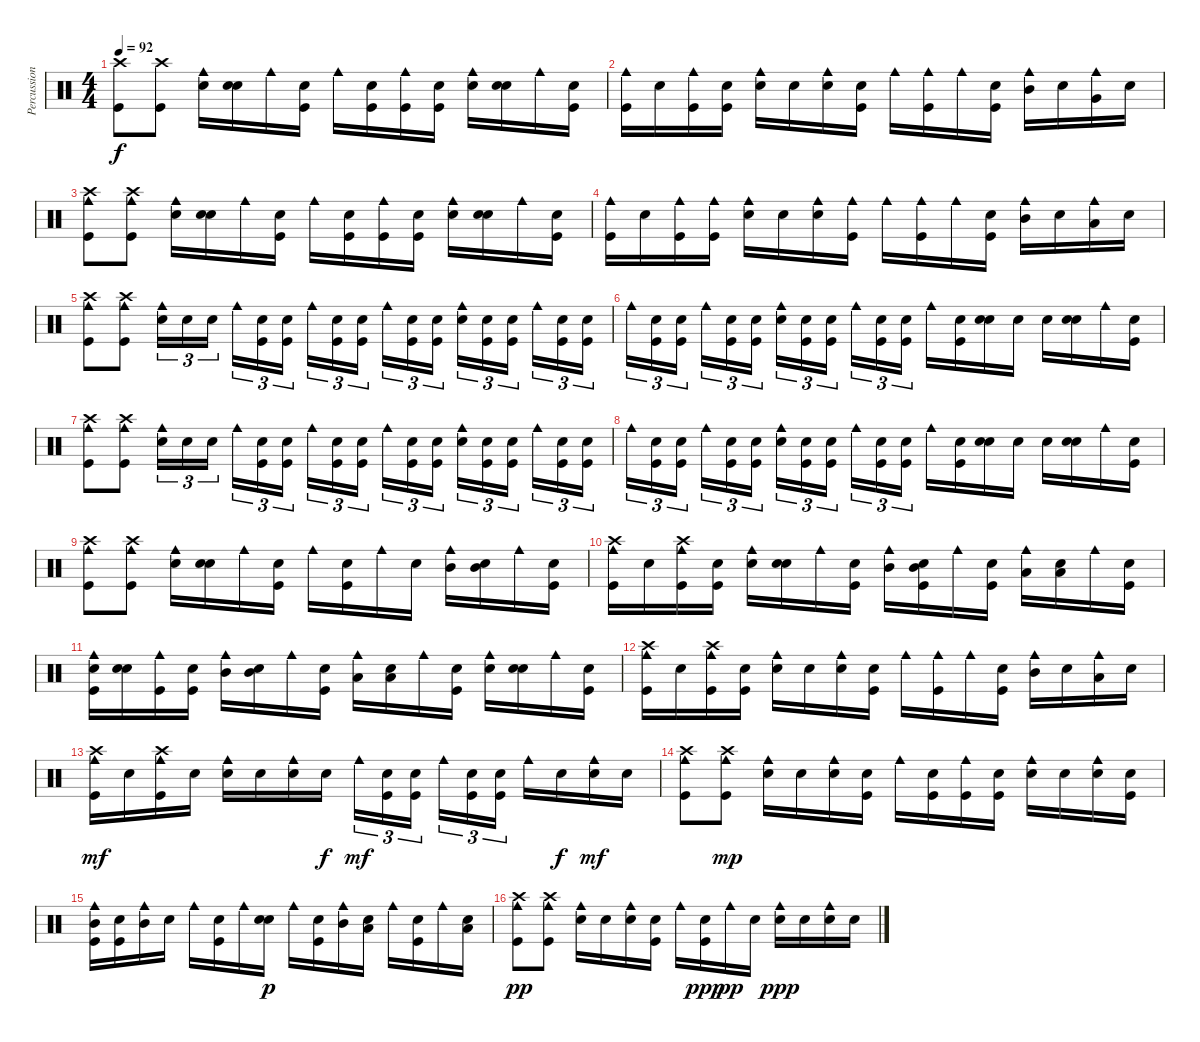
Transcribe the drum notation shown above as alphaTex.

\track ("Percussion" "Percussion") {instrument percussion}
\staff {score}
\articulation defaults
\ts (4 4)
\tempo 92
\clef neutral
\ks c
("Crash high (hit)" "Kick (hit)").8{dy f} ("Crash high (hit)" "Kick (hit)").8 ("Cowbell medium (hit)" "Snare (hit) 2").16 ("Snare (hit)" "Snare (hit) 2").16 "Cowbell medium (hit)".16 ("Snare (hit)" "Kick (hit)").16 "Cowbell medium (hit)".16 ("Snare (hit)" "Kick (hit)").16 ("Cowbell medium (hit)" "Kick (hit)").16 ("Snare (hit)" "Kick (hit)").16 ("Cowbell medium (hit)" "Snare (hit) 2").16 ("Snare (hit)" "Snare (hit) 2").16 "Cowbell medium (hit)".16 ("Snare (hit)" "Kick (hit)").16 |
("Cowbell medium (hit)" "Kick (hit)").16 "Snare (hit)".16 ("Cowbell medium (hit)" "Kick (hit)").16 ("Snare (hit)" "Kick (hit)").16 ("Cowbell medium (hit)" "Snare (hit) 2").16 "Snare (hit)".16 ("Cowbell medium (hit)" "Snare (hit) 2").16 ("Snare (hit)" "Kick (hit)").16 "Cowbell medium (hit)".16 ("Cowbell medium (hit)" "Kick (hit)").16 "Cowbell medium (hit)".16 ("Snare (hit)" "Kick (hit)").16 ("Cowbell medium (hit)" "Mid Tom (hit)").16 "Snare (hit)".16 ("Cowbell medium (hit)" "Very Low Tom (hit)").16 "Snare (hit)".16 |
("Cowbell medium (hit)" "Crash high (hit)" "Kick (hit)").8 ("Cowbell medium (hit)" "Crash high (hit)" "Kick (hit)").8 ("Cowbell medium (hit)" "Snare (hit) 2").16 ("Snare (hit)" "Snare (hit) 2").16 "Cowbell medium (hit)".16 ("Snare (hit)" "Kick (hit)").16 "Cowbell medium (hit)".16 ("Snare (hit)" "Kick (hit)").16 ("Cowbell medium (hit)" "Kick (hit)").16 ("Snare (hit)" "Kick (hit)").16 ("Cowbell medium (hit)" "Snare (hit) 2").16 ("Snare (hit)" "Snare (hit) 2").16 "Cowbell medium (hit)".16 ("Snare (hit)" "Kick (hit)").16 |
("Cowbell medium (hit)" "Kick (hit)").16 "Snare (hit)".16 ("Cowbell medium (hit)" "Kick (hit)").16 ("Cowbell medium (hit)" "Kick (hit)").16 ("Cowbell medium (hit)" "Snare (hit) 2").16 "Snare (hit)".16 ("Cowbell medium (hit)" "Snare (hit) 2").16 ("Cowbell medium (hit)" "Kick (hit)").16 "Cowbell medium (hit)".16 ("Cowbell medium (hit)" "Kick (hit)").16 "Cowbell medium (hit)".16 ("Snare (hit)" "Kick (hit)").16 ("Cowbell medium (hit)" "Mid Tom (hit)").16 "Snare (hit)".16 ("Cowbell medium (hit)" "Low Tom (hit)").16 "Snare (hit)".16 |
("Cowbell medium (hit)" "Crash high (hit)" "Kick (hit)").8 ("Cowbell medium (hit)" "Crash high (hit)" "Kick (hit)").8 ("Cowbell medium (hit)" "Snare (hit) 2").16{tu (3 2)} "Snare (hit)".16{tu (3 2)} "Snare (hit)".16{tu (3 2)} "Cowbell medium (hit)".16{tu (3 2)} ("Snare (hit)" "Kick (hit)").16{tu (3 2)} ("Snare (hit)" "Kick (hit)").16{tu (3 2)} "Cowbell medium (hit)".16{tu (3 2)} ("Snare (hit)" "Kick (hit)").16{tu (3 2)} ("Snare (hit)" "Kick (hit)").16{tu (3 2)} "Cowbell medium (hit)".16{tu (3 2)} ("Snare (hit)" "Kick (hit)").16{tu (3 2)} ("Snare (hit)" "Kick (hit)").16{tu (3 2)} ("Cowbell medium (hit)" "Snare (hit) 2").16{tu (3 2)} ("Snare (hit)" "Kick (hit)").16{tu (3 2)} ("Snare (hit)" "Kick (hit)").16{tu (3 2)} "Cowbell medium (hit)".16{tu (3 2)} ("Snare (hit)" "Kick (hit)").16{tu (3 2)} ("Snare (hit)" "Kick (hit)").16{tu (3 2)} |
"Cowbell medium (hit)".16{tu (3 2)} ("Snare (hit)" "Kick (hit)").16{tu (3 2)} ("Snare (hit)" "Kick (hit)").16{tu (3 2)} "Cowbell medium (hit)".16{tu (3 2)} ("Snare (hit)" "Kick (hit)").16{tu (3 2)} ("Snare (hit)" "Kick (hit)").16{tu (3 2)} ("Cowbell medium (hit)" "Snare (hit) 2").16{tu (3 2)} ("Snare (hit)" "Kick (hit)").16{tu (3 2)} ("Snare (hit)" "Kick (hit)").16{tu (3 2)} "Cowbell medium (hit)".16{tu (3 2)} ("Snare (hit)" "Kick (hit)").16{tu (3 2)} ("Snare (hit)" "Kick (hit)").16{tu (3 2)} "Cowbell medium (hit)".16 ("Snare (hit)" "Kick (hit)").16 ("Snare (hit)" "Snare (hit) 2").16 "Snare (hit)".16 "Snare (hit)".16 ("Snare (hit)" "Snare (hit) 2").16 "Cowbell medium (hit)".16 ("Snare (hit)" "Kick (hit)").16 |
("Cowbell medium (hit)" "Crash high (hit)" "Kick (hit)").8 ("Cowbell medium (hit)" "Crash high (hit)" "Kick (hit)").8 ("Cowbell medium (hit)" "Snare (hit) 2").16{tu (3 2)} "Snare (hit)".16{tu (3 2)} "Snare (hit)".16{tu (3 2)} "Cowbell medium (hit)".16{tu (3 2)} ("Snare (hit)" "Kick (hit)").16{tu (3 2)} ("Snare (hit)" "Kick (hit)").16{tu (3 2)} "Cowbell medium (hit)".16{tu (3 2)} ("Snare (hit)" "Kick (hit)").16{tu (3 2)} ("Snare (hit)" "Kick (hit)").16{tu (3 2)} "Cowbell medium (hit)".16{tu (3 2)} ("Snare (hit)" "Kick (hit)").16{tu (3 2)} ("Snare (hit)" "Kick (hit)").16{tu (3 2)} ("Cowbell medium (hit)" "Snare (hit) 2").16{tu (3 2)} ("Snare (hit)" "Kick (hit)").16{tu (3 2)} ("Snare (hit)" "Kick (hit)").16{tu (3 2)} "Cowbell medium (hit)".16{tu (3 2)} ("Snare (hit)" "Kick (hit)").16{tu (3 2)} ("Snare (hit)" "Kick (hit)").16{tu (3 2)} |
"Cowbell medium (hit)".16{tu (3 2)} ("Snare (hit)" "Kick (hit)").16{tu (3 2)} ("Snare (hit)" "Kick (hit)").16{tu (3 2)} "Cowbell medium (hit)".16{tu (3 2)} ("Snare (hit)" "Kick (hit)").16{tu (3 2)} ("Snare (hit)" "Kick (hit)").16{tu (3 2)} ("Cowbell medium (hit)" "Snare (hit) 2").16{tu (3 2)} ("Snare (hit)" "Kick (hit)").16{tu (3 2)} ("Snare (hit)" "Kick (hit)").16{tu (3 2)} "Cowbell medium (hit)".16{tu (3 2)} ("Snare (hit)" "Kick (hit)").16{tu (3 2)} ("Snare (hit)" "Kick (hit)").16{tu (3 2)} "Cowbell medium (hit)".16 ("Snare (hit)" "Kick (hit)").16 ("Snare (hit)" "Snare (hit) 2").16 "Snare (hit)".16 "Snare (hit)".16 ("Snare (hit)" "Snare (hit) 2").16 "Cowbell medium (hit)".16 ("Snare (hit)" "Kick (hit)").16 |
("Cowbell medium (hit)" "Crash high (hit)" "Kick (hit)").8 ("Cowbell medium (hit)" "Crash high (hit)" "Kick (hit)").8 ("Cowbell medium (hit)" "Snare (hit) 2").16 ("Snare (hit)" "Snare (hit) 2").16 "Cowbell medium (hit)".16 ("Snare (hit)" "Kick (hit)").16 "Cowbell medium (hit)".16 ("Snare (hit)" "Kick (hit)").16 "Cowbell medium (hit)".16 "Snare (hit)".16 ("Cowbell medium (hit)" "Mid Tom (hit)").16 ("Snare (hit)" "Mid Tom (hit)").16 "Cowbell medium (hit)".16 ("Snare (hit)" "Kick (hit)").16 |
("Cowbell medium (hit)" "Crash high (hit)" "Kick (hit)").16 "Snare (hit)".16 ("Cowbell medium (hit)" "Crash high (hit)" "Kick (hit)").16 ("Snare (hit)" "Kick (hit)").16 ("Cowbell medium (hit)" "Snare (hit) 2").16 ("Snare (hit)" "Snare (hit) 2").16 "Cowbell medium (hit)".16 ("Snare (hit)" "Kick (hit)").16 ("Cowbell medium (hit)" "Mid Tom (hit)").16 ("Snare (hit)" "Mid Tom (hit)" "Kick (hit)").16 "Cowbell medium (hit)".16 ("Snare (hit)" "Kick (hit)").16 ("Cowbell medium (hit)" "Low Tom (hit)").16 ("Snare (hit)" "Low Tom (hit)").16 "Cowbell medium (hit)".16 ("Snare (hit)" "Kick (hit)").16 |
("Cowbell medium (hit)" "Snare (hit) 2" "Kick (hit)").16 ("Snare (hit)" "Snare (hit) 2").16 ("Cowbell medium (hit)" "Kick (hit)").16 ("Snare (hit)" "Kick (hit)").16 ("Cowbell medium (hit)" "Mid Tom (hit)").16 ("Snare (hit)" "Mid Tom (hit)").16 "Cowbell medium (hit)".16 ("Snare (hit)" "Kick (hit)").16 ("Cowbell medium (hit)" "Low Tom (hit)").16 ("Snare (hit)" "Low Tom (hit)").16 "Cowbell medium (hit)".16 ("Snare (hit)" "Kick (hit)").16 ("Cowbell medium (hit)" "Snare (hit) 2").16 ("Snare (hit)" "Snare (hit) 2").16 "Cowbell medium (hit)".16 ("Snare (hit)" "Kick (hit)").16 |
("Cowbell medium (hit)" "Crash high (hit)" "Kick (hit)").16 "Snare (hit)".16 ("Cowbell medium (hit)" "Crash high (hit)" "Kick (hit)").16 ("Snare (hit)" "Kick (hit)").16 ("Cowbell medium (hit)" "Snare (hit) 2").16 "Snare (hit)".16 ("Cowbell medium (hit)" "Snare (hit) 2").16 ("Snare (hit)" "Kick (hit)").16 "Cowbell medium (hit)".16 ("Cowbell medium (hit)" "Kick (hit)").16 "Cowbell medium (hit)".16 ("Snare (hit)" "Kick (hit)").16 ("Cowbell medium (hit)" "Mid Tom (hit)").16 "Snare (hit)".16 ("Cowbell medium (hit)" "Low Tom (hit)").16 "Snare (hit)".16 |
("Cowbell medium (hit)" "Crash high (hit)" "Kick (hit)").16{dy mf} "Snare (hit)".16 ("Cowbell medium (hit)" "Crash high (hit)" "Kick (hit)").16 "Snare (hit)".16 ("Cowbell medium (hit)" "Snare (hit) 2").16 "Snare (hit)".16 ("Cowbell medium (hit)" "Snare (hit) 2").16 "Snare (hit)".16{dy f} "Cowbell medium (hit)".16{tu (3 2) dy mf} ("Snare (hit)" "Kick (hit)").16{tu (3 2)} ("Snare (hit)" "Kick (hit)").16{tu (3 2)} "Cowbell medium (hit)".16{tu (3 2)} ("Snare (hit)" "Kick (hit)").16{tu (3 2)} ("Snare (hit)" "Kick (hit)").16{tu (3 2)} "Cowbell medium (hit)".16 "Snare (hit)".16{dy f} ("Cowbell medium (hit)" "Snare (hit) 2").16{dy mf} "Snare (hit)".16 |
("Cowbell medium (hit)" "Crash high (hit)" "Kick (hit)").8 ("Cowbell medium (hit)" "Crash high (hit)" "Kick (hit)").8{dy mp} ("Cowbell medium (hit)" "Snare (hit) 2").16 "Snare (hit)".16 ("Cowbell medium (hit)" "Snare (hit) 2").16 ("Snare (hit)" "Kick (hit)").16 "Cowbell medium (hit)".16 ("Snare (hit)" "Kick (hit)").16 ("Cowbell medium (hit)" "Kick (hit)").16 ("Snare (hit)" "Kick (hit)").16 ("Cowbell medium (hit)" "Snare (hit) 2").16 "Snare (hit)".16 ("Cowbell medium (hit)" "Snare (hit) 2").16 ("Snare (hit)" "Kick (hit)").16 |
("Cowbell medium (hit)" "Mid Tom (hit)" "Kick (hit)").16 ("Snare (hit)" "Kick (hit)").16 ("Cowbell medium (hit)" "Mid Tom (hit)").16 "Snare (hit)".16 "Cowbell medium (hit)".16 ("Snare (hit)" "Kick (hit)").16 "Cowbell medium (hit)".16 ("Snare (hit)" "Snare (hit) 2").16{dy p} "Cowbell medium (hit)".16 ("Snare (hit)" "Kick (hit)").16 ("Cowbell medium (hit)" "Mid Tom (hit)").16 ("Snare (hit)" "Low Tom (hit)").16 "Cowbell medium (hit)".16 ("Snare (hit)" "Kick (hit)").16 "Cowbell medium (hit)".16 ("Snare (hit)" "Low Tom (hit)").16 |
("Cowbell medium (hit)" "Crash high (hit)" "Kick (hit)").8{dy pp} ("Cowbell medium (hit)" "Crash high (hit)" "Kick (hit)").8 ("Cowbell medium (hit)" "Snare (hit) 2").16 "Snare (hit)".16 ("Cowbell medium (hit)" "Snare (hit) 2").16 ("Snare (hit)" "Kick (hit)").16 "Cowbell medium (hit)".16 ("Snare (hit)" "Kick (hit)").16{dy ppp} "Cowbell medium (hit)".16{dy pp} "Snare (hit)".16 ("Cowbell medium (hit)" "Snare (hit) 2").16{dy ppp} "Snare (hit)".16 ("Cowbell medium (hit)" "Snare (hit) 2").16 "Snare (hit)".16
